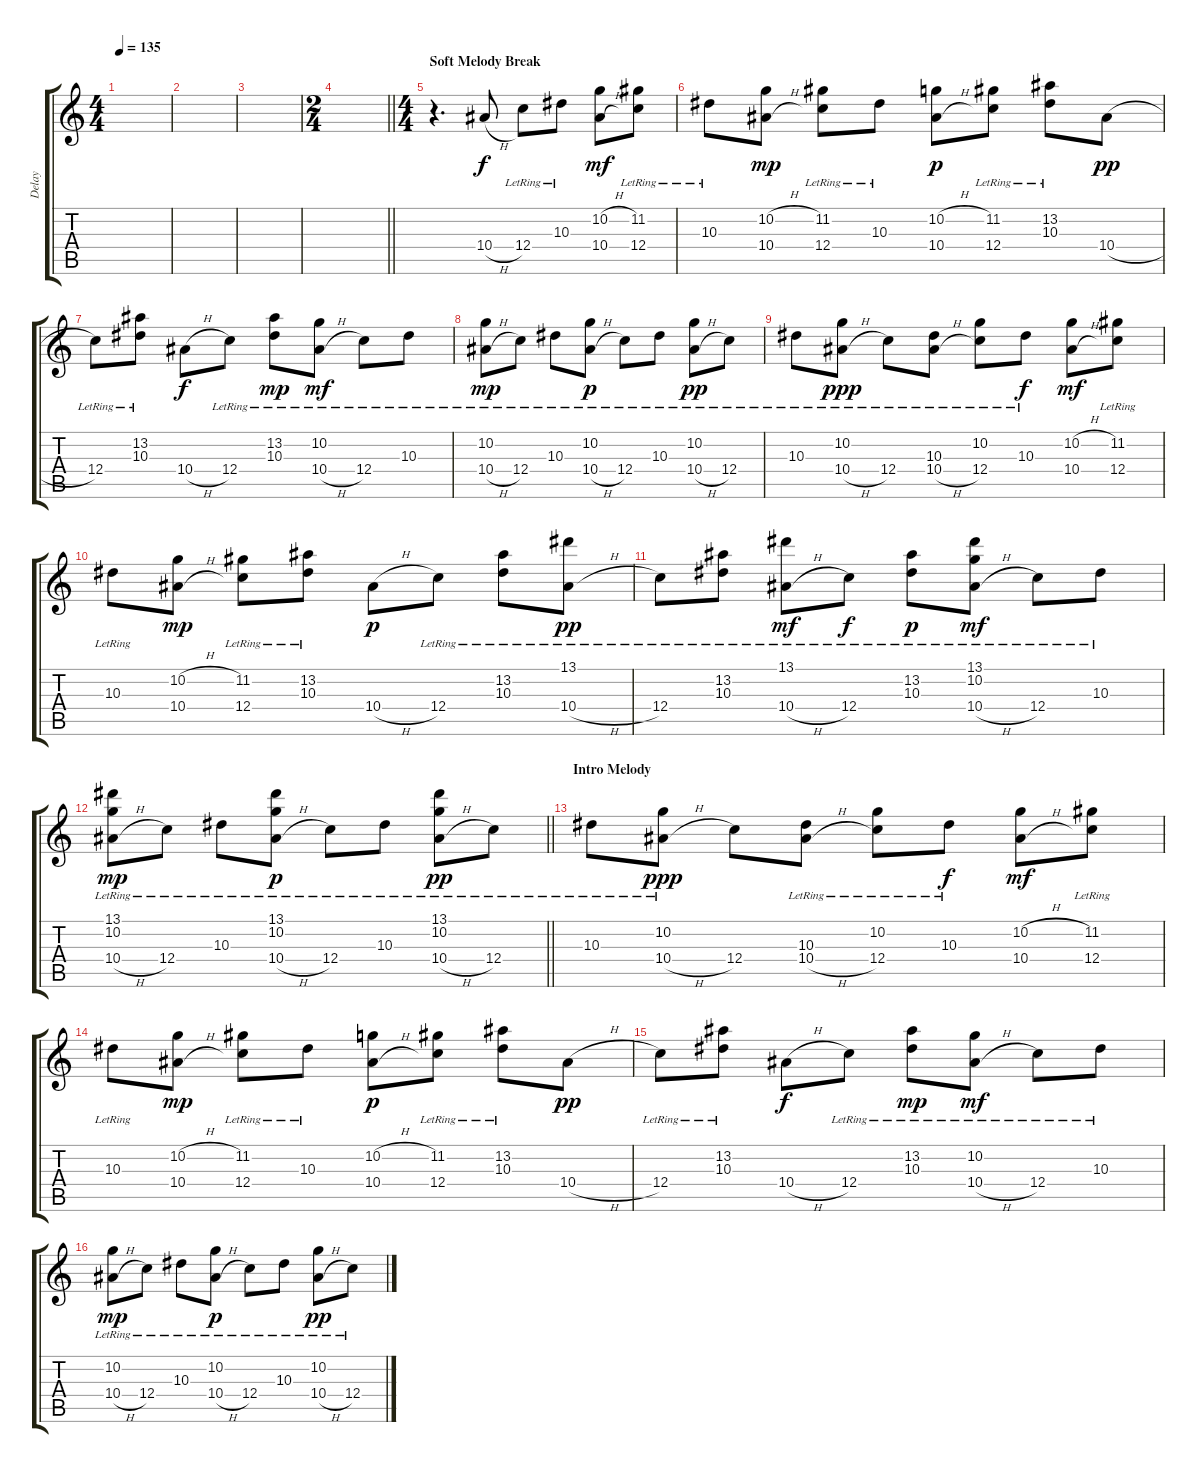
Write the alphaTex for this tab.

\track ("Delay" "Delay") {instrument electricguitarjazz}
\staff {score tabs}
\tuning (D4 A3 F3 C3 G2 C2) {hide}
\ts (4 4)
\tempo 135
\clef g2
\ks c
|
|
|
\ts (2 4)
\barLineRight lightlight
|
\ts (4 4)
\section ("" "Soft Melody Break")
r.4{d} 10.4{h}.8 12.4{lr}.8 10.3{lr}.8 (10.2{h} 10.4{h}).8{dy mf} (11.2{lr} 12.4{lr}).8 |
10.3{lr}.8 (10.2{h} 10.4{h}).8{dy mp} (11.2{lr} 12.4{lr}).8 10.3{lr}.8 (10.2{h} 10.4{h}).8{dy p} (11.2 12.4{lr}).8 (13.2{lr} 10.3{lr}).8 10.4{h}.8{dy pp} |
12.4{lr}.8 (13.2{lr} 10.3{lr}).8 10.4{h}.8{dy f} 12.4{lr}.8 (13.2 10.3{lr}).8{dy mp} (10.2{lr} 10.4{h}).8{dy mf} 12.4{lr}.8 10.3{lr}.8 |
(10.2{lr} 10.4{h}).8{dy mp} 12.4{lr}.8 10.3{lr}.8 (10.2{lr} 10.4{h}).8{dy p} 12.4{lr}.8 10.3{lr}.8 (10.2{lr} 10.4{h}).8{dy pp} 12.4{lr}.8 |
10.3{lr}.8 (10.2{lr} 10.4{h}).8{dy ppp} 12.4{lr}.8 (10.3{lr} 10.4{h}).8 (10.2{lr} 12.4{lr}).8 10.3{lr}.8{dy f} (10.2{h} 10.4{h}).8{dy mf} (11.2{lr} 12.4{lr}).8 |
10.3{lr}.8 (10.2{h} 10.4{h}).8{dy mp} (11.2 12.4{lr}).8 (13.2{lr} 10.3{lr}).8 10.4{h}.8{dy p} 12.4{lr}.8 (13.2{lr} 10.3{lr}).8 (13.1{lr} 10.4{h}).8{dy pp} |
12.4{lr}.8 (13.2{lr} 10.3{lr}).8 (13.1{lr} 10.4{h}).8{dy mf} 12.4{lr}.8{dy f} (13.2 10.3{lr}).8{dy p} (13.1{lr} 10.2{lr} 10.4{h}).8{dy mf} 12.4{lr}.8 10.3{lr}.8 |
\barLineRight lightlight
(13.1{lr} 10.2{lr} 10.4{h}).8{dy mp} 12.4{lr}.8 10.3{lr}.8 (13.1{lr} 10.2{lr} 10.4{h}).8{dy p} 12.4{lr}.8 10.3{lr}.8 (13.1{lr} 10.2{lr} 10.4{h}).8{dy pp} 12.4{lr}.8 |
\section ("" "Intro Melody")
10.3{lr}.8 (10.2{lr} 10.4{h}).8{dy ppp} 12.4.8 (10.3{lr} 10.4{h}).8 (10.2{lr} 12.4{lr}).8 10.3{lr}.8{dy f} (10.2{h} 10.4{h}).8{dy mf} (11.2{lr} 12.4{lr}).8 |
10.3{lr}.8 (10.2{h} 10.4{h}).8{dy mp} (11.2{lr} 12.4{lr}).8 10.3{lr}.8 (10.2{h} 10.4{h}).8{dy p} (11.2 12.4{lr}).8 (13.2{lr} 10.3{lr}).8 10.4{h}.8{dy pp} |
12.4{lr}.8 (13.2{lr} 10.3{lr}).8 10.4{h}.8{dy f} 12.4{lr}.8 (13.2 10.3{lr}).8{dy mp} (10.2{lr} 10.4{h}).8{dy mf} 12.4{lr}.8 10.3{lr}.8 |
(10.2{lr} 10.4{h}).8{dy mp} 12.4{lr}.8 10.3{lr}.8 (10.2{lr} 10.4{h}).8{dy p} 12.4{lr}.8 10.3{lr}.8 (10.2{lr} 10.4{h}).8{dy pp} 12.4{lr}.8
